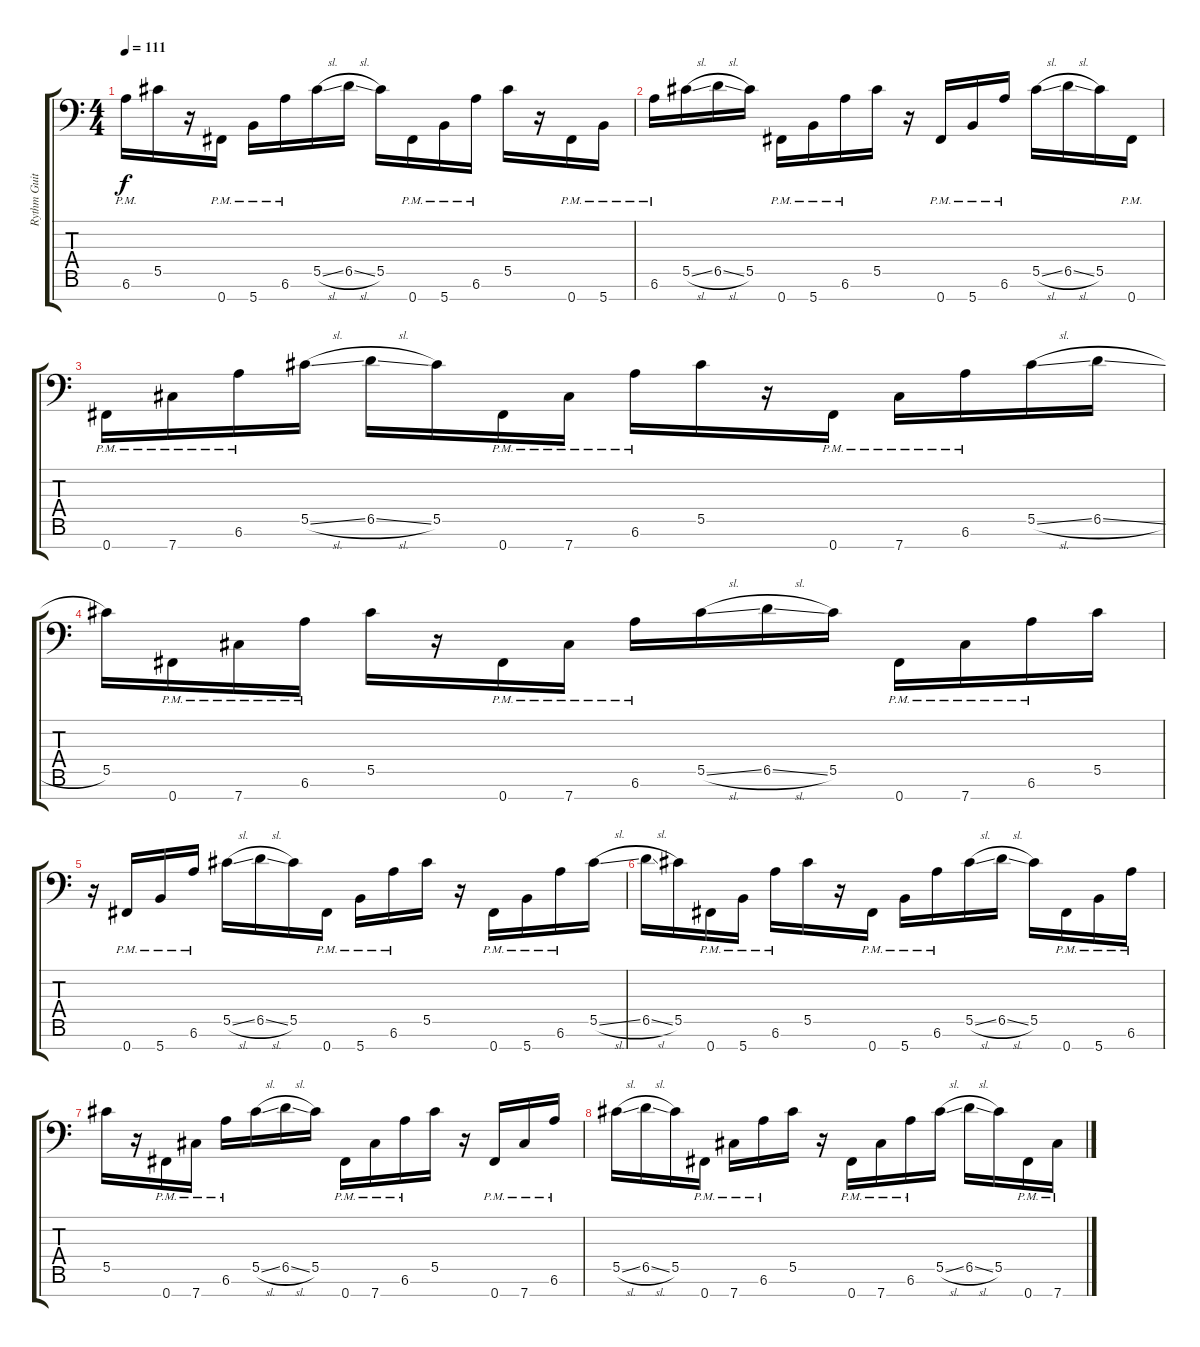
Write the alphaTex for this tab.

\track ("Rythm Guitar #2" "Rythm Guit") {instrument distortionguitar}
\staff {score tabs}
\tuning (Db4 Ab3 Eb3 Db3 Ab2 Eb2 Gb1) {hide}
\ts (4 4)
\tempo 111
\clef f4
\ks c
6.6{pm}.16{dy f} 5.5.16 r.16 0.7{pm}.16 5.7{pm}.16 6.6{pm}.16 5.5{sl}.16 6.5{sl}.16 5.5.16 0.7{pm}.16 5.7{pm}.16 6.6{pm}.16 5.5.16 r.16 0.7{pm}.16 5.7{pm}.16 |
6.6{pm}.16 5.5{sl}.16 6.5{sl}.16 5.5.16 0.7{pm}.16 5.7{pm}.16 6.6{pm}.16 5.5.16 r.16 0.7{pm}.16 5.7{pm}.16 6.6{pm}.16 5.5{sl}.16 6.5{sl}.16 5.5.16 0.7{pm}.16 |
0.7{pm}.16 7.7{pm}.16 6.6{pm}.16 5.5{sl}.16 6.5{sl}.16 5.5.16 0.7{pm}.16 7.7{pm}.16 6.6{pm}.16 5.5.16 r.16 0.7{pm}.16 7.7{pm}.16 6.6{pm}.16 5.5{sl}.16 6.5{sl}.16 |
5.5.16 0.7{pm}.16 7.7{pm}.16 6.6{pm}.16 5.5.16 r.16 0.7{pm}.16 7.7{pm}.16 6.6{pm}.16 5.5{sl}.16 6.5{sl}.16 5.5.16 0.7{pm}.16 7.7{pm}.16 6.6{pm}.16 5.5.16 |
r.16 0.7{pm}.16 5.7{pm}.16 6.6{pm}.16 5.5{sl}.16 6.5{sl}.16 5.5.16 0.7{pm}.16 5.7{pm}.16 6.6{pm}.16 5.5.16 r.16 0.7{pm}.16 5.7{pm}.16 6.6{pm}.16 5.5{sl}.16 |
6.5{sl}.16 5.5.16 0.7{pm}.16 5.7{pm}.16 6.6{pm}.16 5.5.16 r.16 0.7{pm}.16 5.7{pm}.16 6.6{pm}.16 5.5{sl}.16 6.5{sl}.16 5.5.16 0.7{pm}.16 5.7{pm}.16 6.6{pm}.16 |
5.5.16 r.16 0.7{pm}.16 7.7{pm}.16 6.6{pm}.16 5.5{sl}.16 6.5{sl}.16 5.5.16 0.7{pm}.16 7.7{pm}.16 6.6{pm}.16 5.5.16 r.16 0.7{pm}.16 7.7{pm}.16 6.6{pm}.16 |
5.5{sl}.16 6.5{sl}.16 5.5.16 0.7{pm}.16 7.7{pm}.16 6.6{pm}.16 5.5.16 r.16 0.7{pm}.16 7.7{pm}.16 6.6{pm}.16 5.5{sl}.16 6.5{sl}.16 5.5.16 0.7{pm}.16 7.7{pm}.16
